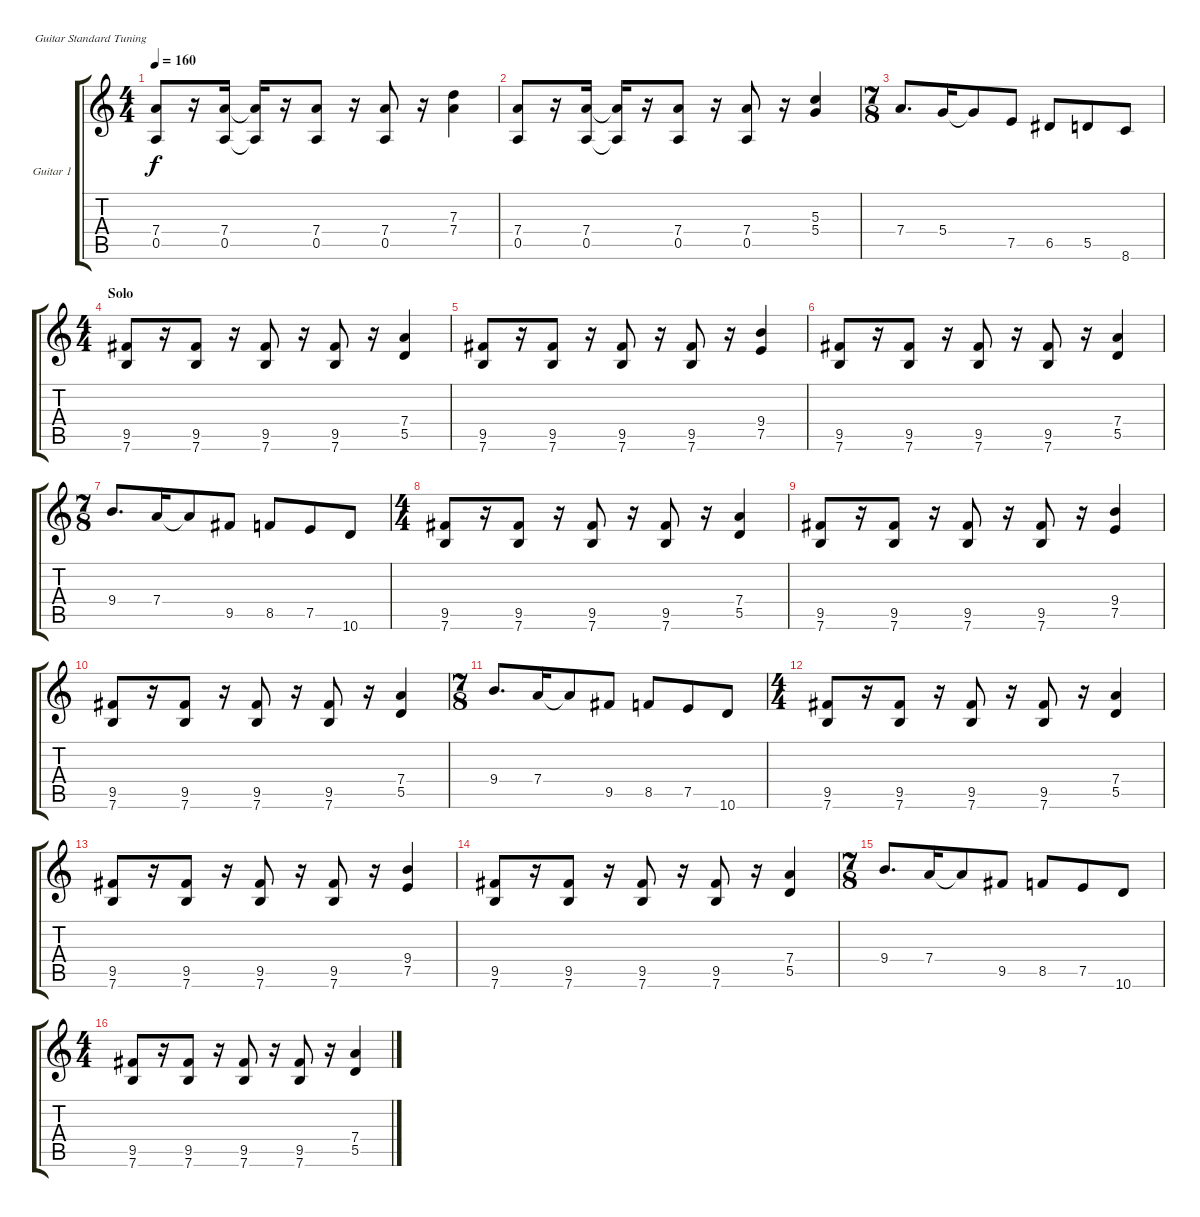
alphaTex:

\bracketExtendMode groupsimilarinstruments
\firstSystemTrackNameOrientation horizontal
\otherSystemsTrackNameOrientation horizontal
\track ("Guitar 1" "Guitar 1") {instrument overdrivenguitar}
\staff {score tabs}
\tuning (E4 B3 G3 D3 A2 E2)
\ts (4 4)
\tempo 160
\clef g2
\ks c
(7.4 0.5).8{dy f} r.16 (7.4 0.5).16 (7.4{t} 0.5{t}).16 r.16 (7.4 0.5).8 r.16 (7.4 0.5).8 r.16 (7.3 7.4).4 |
(7.4 0.5).8 r.16 (7.4 0.5).16 (7.4{t} 0.5{t}).16 r.16 (7.4 0.5).8 r.16 (7.4 0.5).8 r.16 (5.3 5.4).4 |
\ts (7 8)
7.4.8{d} 5.4.16 5.4{t}.8 7.5.8 6.5.8 5.5.8 8.6.8 |
\ts (4 4)
\section ("" "Solo")
(9.5 7.6).8 r.16 (9.5 7.6).8 r.16 (9.5 7.6).8 r.16 (9.5 7.6).8 r.16 (7.4 5.5).4 |
(9.5 7.6).8 r.16 (9.5 7.6).8 r.16 (9.5 7.6).8 r.16 (9.5 7.6).8 r.16 (9.4 7.5).4 |
(9.5 7.6).8 r.16 (9.5 7.6).8 r.16 (9.5 7.6).8 r.16 (9.5 7.6).8 r.16 (7.4 5.5).4 |
\ts (7 8)
9.4.8{d} 7.4.16 7.4{t}.8 9.5.8 8.5.8 7.5.8 10.6.8 |
\ts (4 4)
(9.5 7.6).8 r.16 (9.5 7.6).8 r.16 (9.5 7.6).8 r.16 (9.5 7.6).8 r.16 (7.4 5.5).4 |
(9.5 7.6).8 r.16 (9.5 7.6).8 r.16 (9.5 7.6).8 r.16 (9.5 7.6).8 r.16 (9.4 7.5).4 |
(9.5 7.6).8 r.16 (9.5 7.6).8 r.16 (9.5 7.6).8 r.16 (9.5 7.6).8 r.16 (7.4 5.5).4 |
\ts (7 8)
9.4.8{d} 7.4.16 7.4{t}.8 9.5.8 8.5.8 7.5.8 10.6.8 |
\ts (4 4)
(9.5 7.6).8 r.16 (9.5 7.6).8 r.16 (9.5 7.6).8 r.16 (9.5 7.6).8 r.16 (7.4 5.5).4 |
(9.5 7.6).8 r.16 (9.5 7.6).8 r.16 (9.5 7.6).8 r.16 (9.5 7.6).8 r.16 (9.4 7.5).4 |
(9.5 7.6).8 r.16 (9.5 7.6).8 r.16 (9.5 7.6).8 r.16 (9.5 7.6).8 r.16 (7.4 5.5).4 |
\ts (7 8)
9.4.8{d} 7.4.16 7.4{t}.8 9.5.8 8.5.8 7.5.8 10.6.8 |
\ts (4 4)
(9.5 7.6).8 r.16 (9.5 7.6).8 r.16 (9.5 7.6).8 r.16 (9.5 7.6).8 r.16 (7.4 5.5).4
